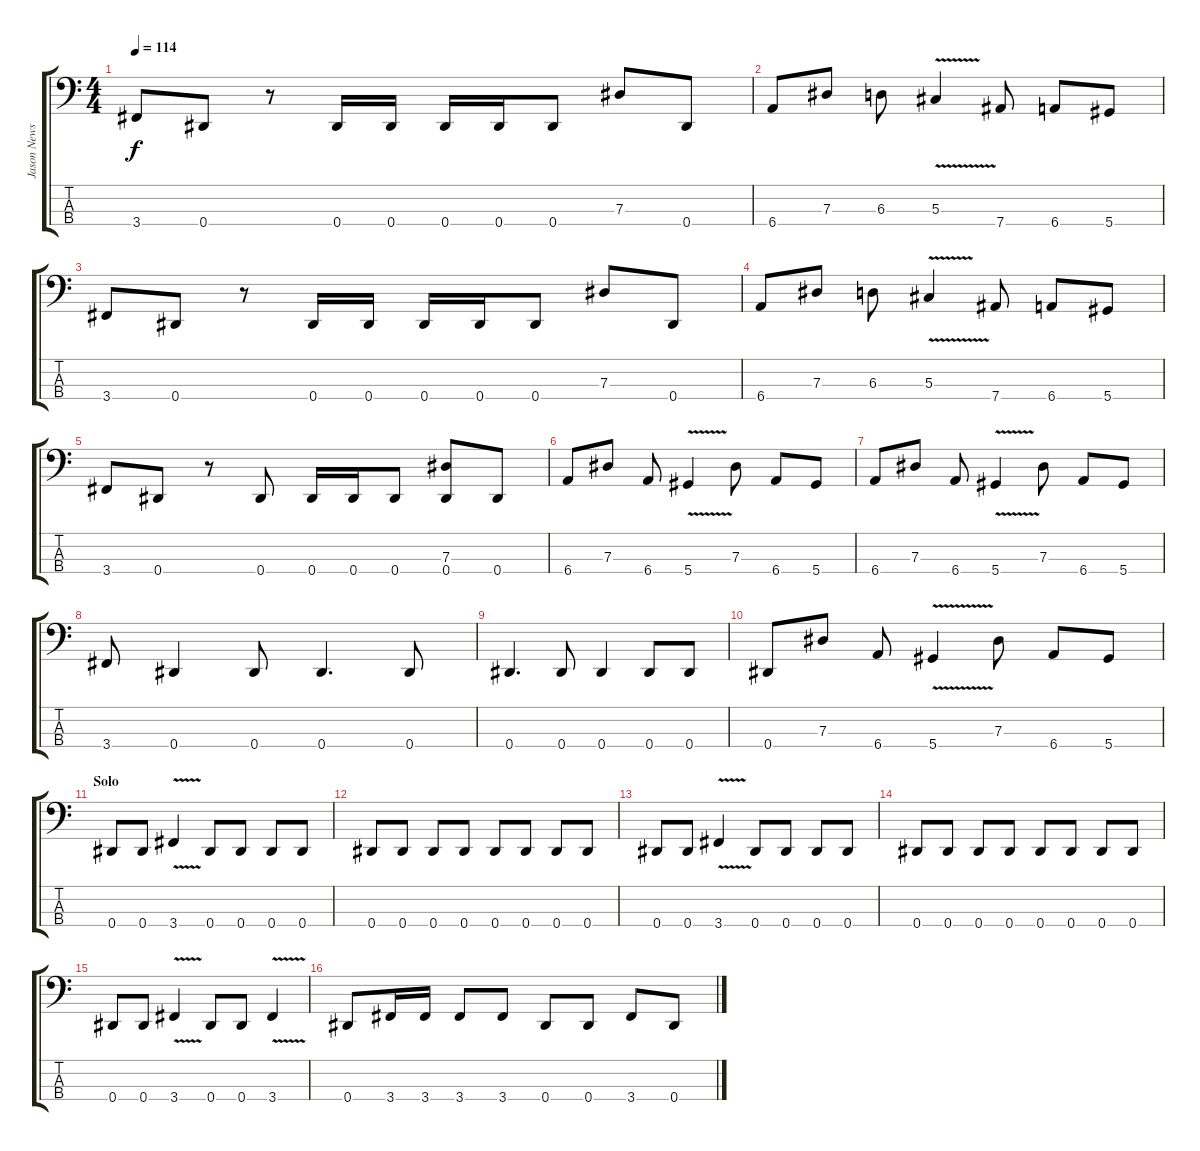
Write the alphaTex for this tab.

\track ("Jason Newsted" "Jason News") {instrument electricbasspick}
\staff {score tabs}
\tuning (Gb2 Db2 Ab1 Eb1) {hide}
\ts (4 4)
\tempo 114
\clef f4
\ks c
3.4.8{dy f} 0.4.8 r.8 0.4.16 0.4.16 0.4.16 0.4.16 0.4.8 7.3.8 0.4.8 |
6.4.8 7.3.8 6.3.8 5.3{v}.4 7.4.8 6.4.8 5.4.8 |
3.4.8 0.4.8 r.8 0.4.16 0.4.16 0.4.16 0.4.16 0.4.8 7.3.8 0.4.8 |
6.4.8 7.3.8 6.3.8 5.3{v}.4 7.4.8 6.4.8 5.4.8 |
3.4.8 0.4.8 r.8 0.4.8 0.4.16 0.4.16 0.4.8 (7.3 0.4).8 0.4.8 |
6.4.8 7.3.8 6.4.8 5.4{v}.4 7.3.8 6.4.8 5.4.8 |
6.4.8 7.3.8 6.4.8 5.4{v}.4 7.3.8 6.4.8 5.4.8 |
3.4.8 0.4.4 0.4.8 0.4.4{d} 0.4.8 |
0.4.4{d} 0.4.8 0.4.4 0.4.8 0.4.8 |
0.4.8 7.3.8 6.4.8 5.4{v}.4 7.3.8 6.4.8 5.4.8 |
\section ("" "Solo")
0.4.8 0.4.8 3.4{v}.4 0.4.8 0.4.8 0.4.8 0.4.8 |
0.4.8 0.4.8 0.4.8 0.4.8 0.4.8 0.4.8 0.4.8 0.4.8 |
0.4.8 0.4.8 3.4{v}.4 0.4.8 0.4.8 0.4.8 0.4.8 |
0.4.8 0.4.8 0.4.8 0.4.8 0.4.8 0.4.8 0.4.8 0.4.8 |
0.4.8 0.4.8 3.4{v}.4 0.4.8 0.4.8 3.4{v}.4 |
0.4.8 3.4.16 3.4.16 3.4.8 3.4.8 0.4.8 0.4.8 3.4.8 0.4.8
